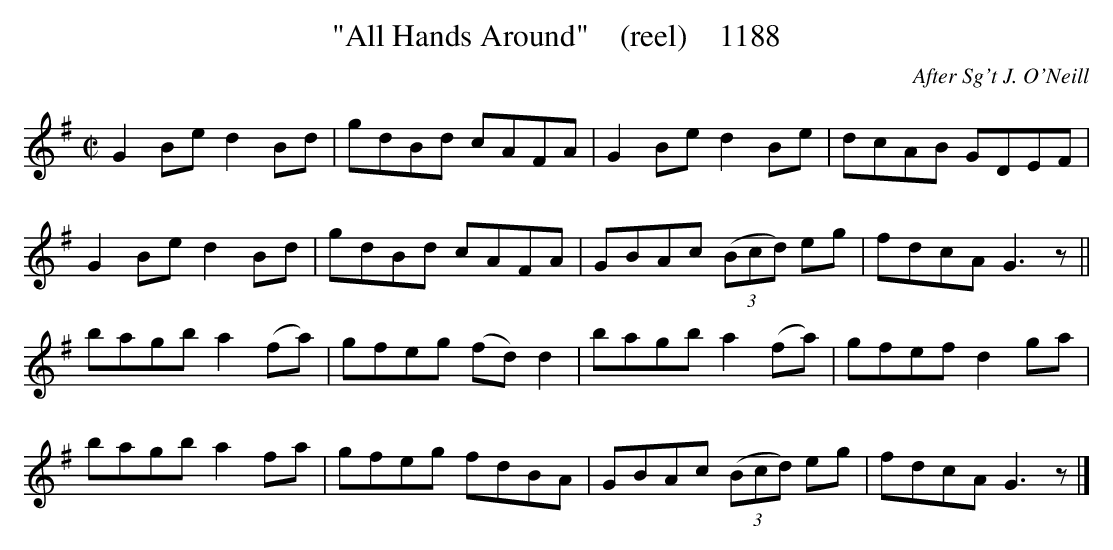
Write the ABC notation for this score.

X:1
T:"All Hands Around"    (reel)    1188
C:After Sg't J. O'Neill
BRENNAN July 2003 (HTTP://WWW.SOSYOURMOM.COM)
M:C|
L:1/8
K:G
G2Be d2Bd|gdBd cAFA|G2Be d2Be|dcAB GDEF|
G2Be d2Bd|gdBd cAFA|GBAc  (3(Bcd) eg|fdcA G3z||
bagb a2(fa)|gfeg (fd) d2|bagb a2(fa)|gfef d2ga|
bagb a2fa|gfeg fdBA|GBAc  (3(Bcd) eg|fdcA G3z|]
